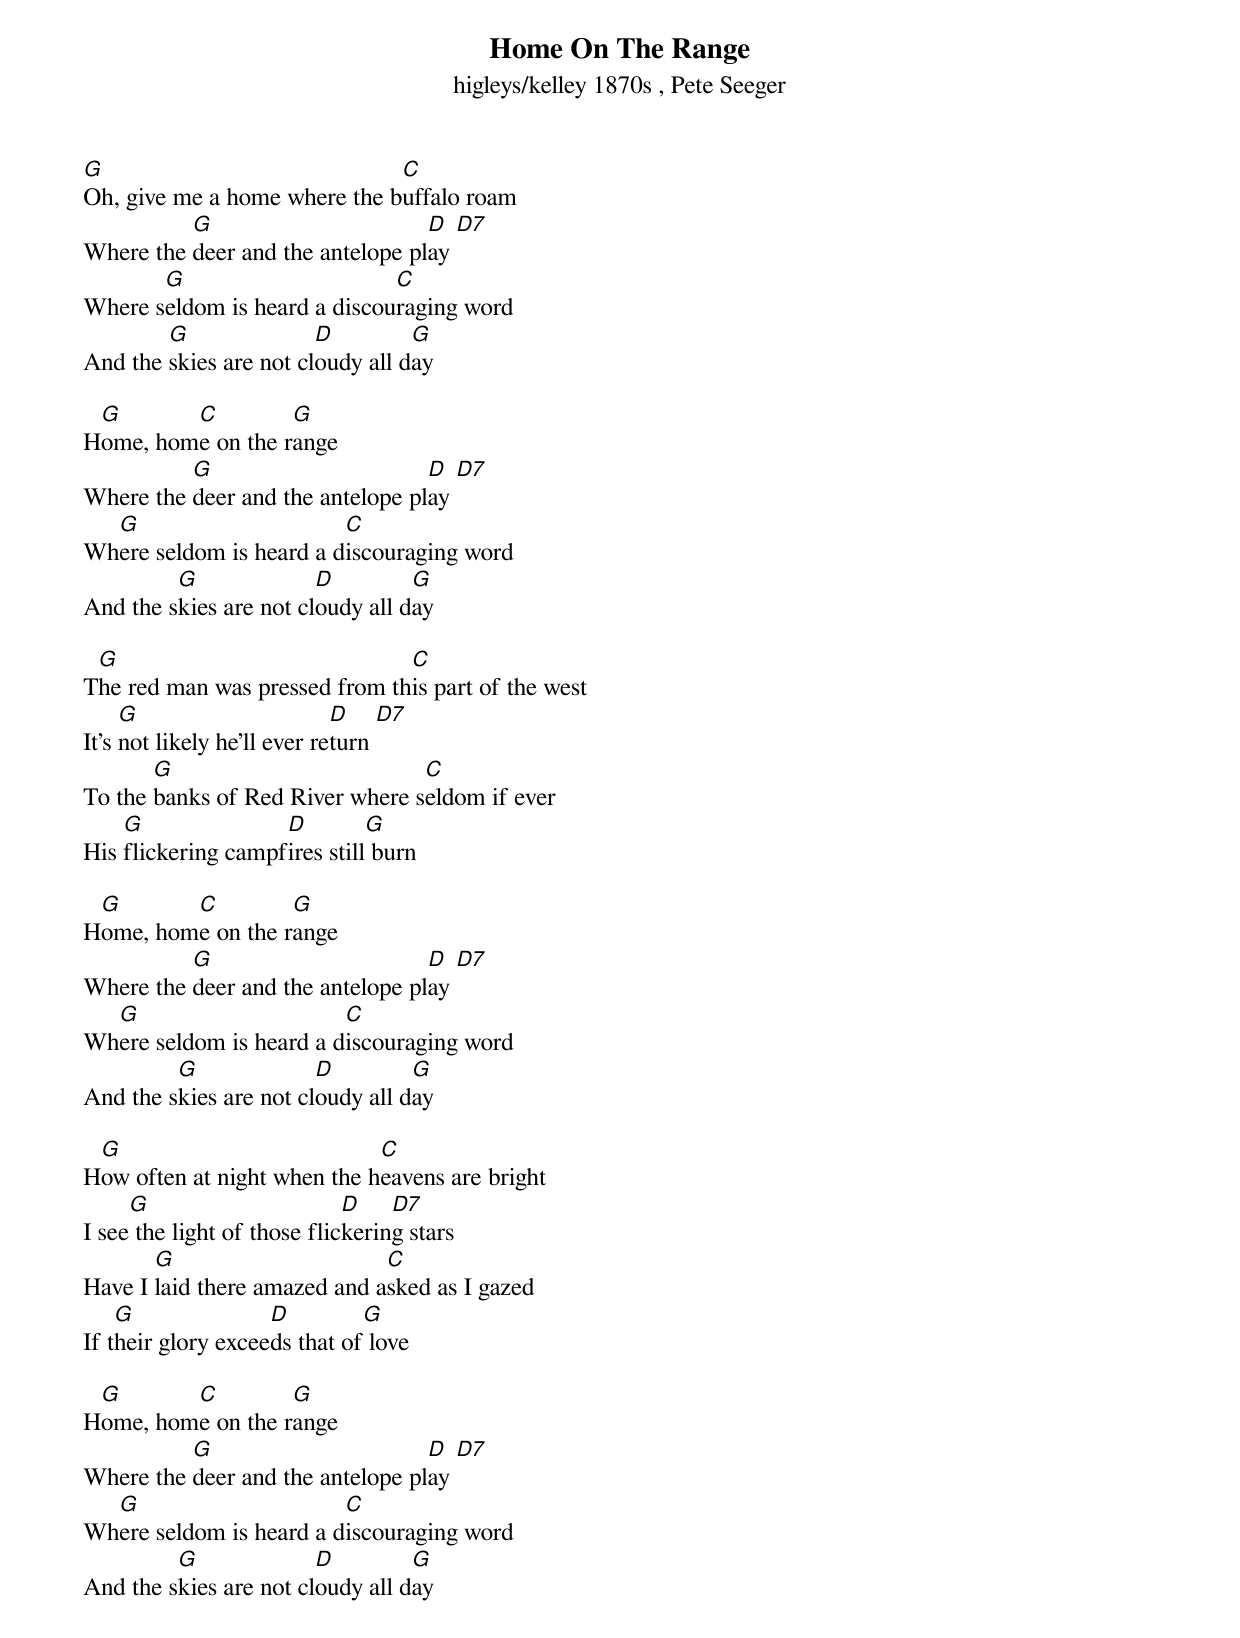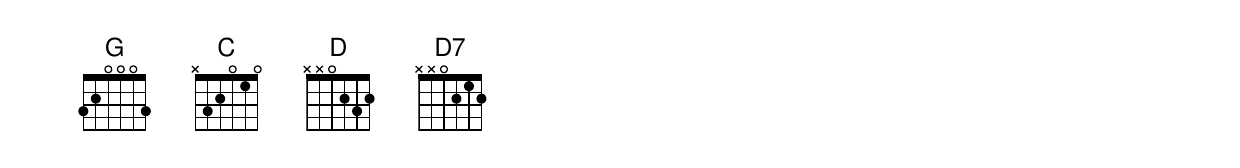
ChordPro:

{title: Home On The Range }
{subtitle: higleys/kelley 1870s , Pete Seeger}

[G]Oh, give me a home where the b[C]uffalo roam
Where the [G]deer and the antelope pl[D]ay [D7]
Where s[G]eldom is heard a discou[C]raging word
And the [G]skies are not cl[D]oudy all d[G]ay

H[G]ome, hom[C]e on the r[G]ange
Where the [G]deer and the antelope pl[D]ay [D7]
Wh[G]ere seldom is heard a d[C]iscouraging word
And the s[G]kies are not cl[D]oudy all d[G]ay

T[G]he red man was pressed from th[C]is part of the west
It's [G]not likely he'll ever re[D]turn [D7]
To the [G]banks of Red River where s[C]eldom if ever
His [G]flickering campf[D]ires still[G] burn

H[G]ome, hom[C]e on the r[G]ange
Where the [G]deer and the antelope pl[D]ay [D7]
Wh[G]ere seldom is heard a d[C]iscouraging word
And the s[G]kies are not cl[D]oudy all d[G]ay

H[G]ow often at night when the h[C]eavens are bright
I see[G] the light of those flic[D]kerin[D7]g stars
Have I [G]laid there amazed and a[C]sked as I gazed
If t[G]heir glory excee[D]ds that of[G] love

H[G]ome, hom[C]e on the r[G]ange
Where the [G]deer and the antelope pl[D]ay [D7]
Wh[G]ere seldom is heard a d[C]iscouraging word
And the s[G]kies are not cl[D]oudy all d[G]ay

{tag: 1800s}
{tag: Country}
